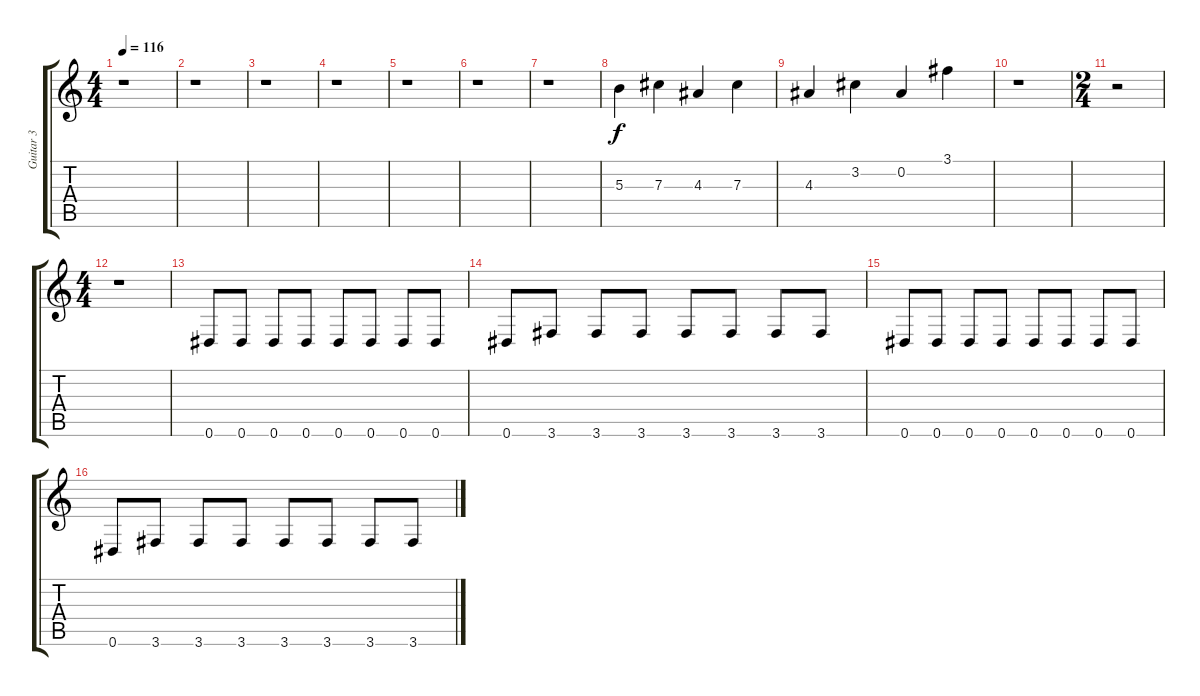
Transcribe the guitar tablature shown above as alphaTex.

\track ("Guitar 3" "Guitar 3") {instrument overdrivenguitar}
\staff {score tabs}
\tuning (Eb4 Bb3 Gb3 Db3 Ab2 Eb2) {hide}
\ts (4 4)
\tempo 116
\clef g2
\ks c
r.1{dy f} |
r.1 |
r.1 |
r.1 |
r.1 |
r.1 |
r.1 |
5.3.4{volume 7} 7.3.4 4.3.4 7.3.4 |
4.3.4 3.2.4 0.2.4 3.1.4 |
r.1 |
\ts (2 4)
r.2 |
\ts (4 4)
r.1 |
0.6.8{volume 10} 0.6.8 0.6.8 0.6.8 0.6.8 0.6.8 0.6.8 0.6.8 |
0.6.8 3.6.8 3.6.8 3.6.8 3.6.8 3.6.8 3.6.8 3.6.8 |
0.6.8 0.6.8 0.6.8 0.6.8 0.6.8 0.6.8 0.6.8 0.6.8 |
0.6.8 3.6.8 3.6.8 3.6.8 3.6.8 3.6.8 3.6.8 3.6.8
